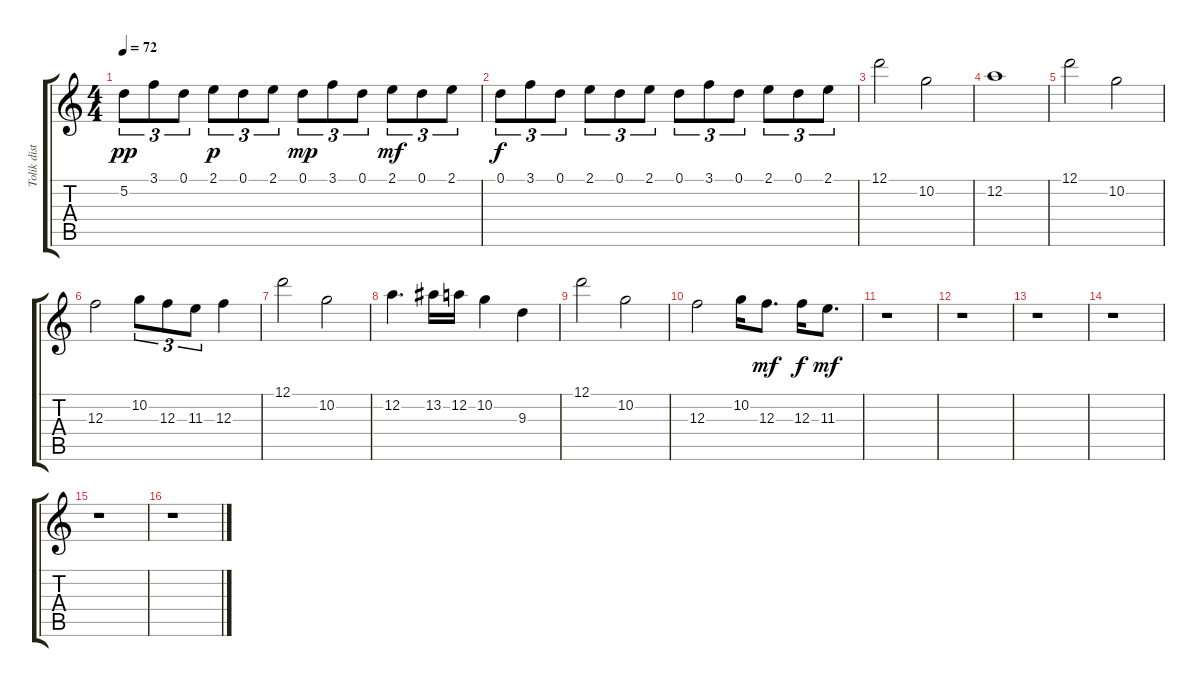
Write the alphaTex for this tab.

\track ("Tolik dist" "Tolik dist") {instrument distortionguitar}
\staff {score tabs}
\tuning (D4 A3 F3 C3 G2 C2) {hide}
\ts (4 4)
\tempo 72
\clef g2
\ks c
5.2.8{tu (3 2) dy pp} 3.1.8{tu (3 2)} 0.1.8{tu (3 2)} 2.1.8{tu (3 2) dy p} 0.1.8{tu (3 2)} 2.1.8{tu (3 2)} 0.1.8{tu (3 2) dy mp} 3.1.8{tu (3 2)} 0.1.8{tu (3 2)} 2.1.8{tu (3 2) dy mf} 0.1.8{tu (3 2)} 2.1.8{tu (3 2)} |
0.1.8{tu (3 2) dy f} 3.1.8{tu (3 2)} 0.1.8{tu (3 2)} 2.1.8{tu (3 2)} 0.1.8{tu (3 2)} 2.1.8{tu (3 2)} 0.1.8{tu (3 2)} 3.1.8{tu (3 2)} 0.1.8{tu (3 2)} 2.1.8{tu (3 2)} 0.1.8{tu (3 2)} 2.1.8{tu (3 2)} |
12.1.2 10.2.2 |
12.2.1 |
12.1.2 10.2.2 |
12.3.2 10.2.8{tu (3 2)} 12.3.8{tu (3 2)} 11.3.8{tu (3 2)} 12.3.4 |
12.1.2 10.2.2 |
12.2.4{d} 13.2.16 12.2.16 10.2.4 9.3.4 |
12.1.2 10.2.2 |
12.3.2 10.2.16 12.3.8{d dy mf} 12.3.16{dy f} 11.3.8{d dy mf} |
r.1 |
r.1 |
r.1 |
r.1 |
r.1 |
r.1
